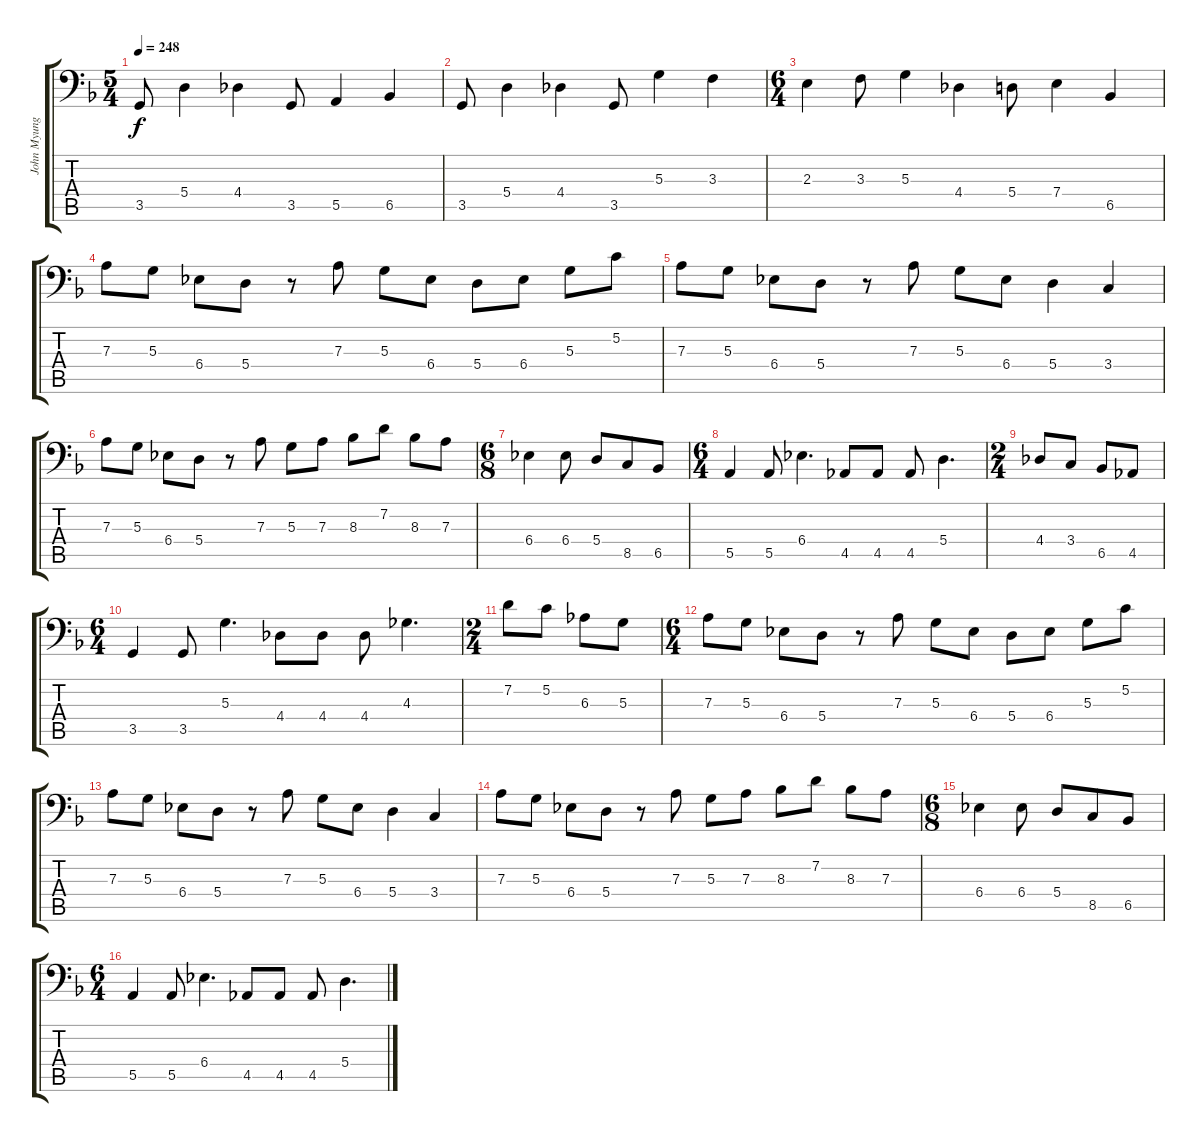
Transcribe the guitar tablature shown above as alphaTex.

\track ("John Myung Bass" "John Myung") {instrument electricbassfinger}
\staff {score tabs}
\tuning (C3 G2 D2 A1 E1 B0) {hide}
\ts (5 4)
\tempo 248
\clef f4
\ks dminor
3.5.8{dy f} 5.4.4 4.4.4 3.5.8 5.5.4 6.5.4 |
3.5.8 5.4.4 4.4.4 3.5.8 5.3.4 3.3.4 |
\ts (6 4)
2.3.4 3.3.8 5.3.4 4.4.4 5.4.8 7.4.4 6.5.4 |
7.3.8 5.3.8 6.4.8 5.4.8 r.8 7.3.8 5.3.8 6.4.8 5.4.8 6.4.8 5.3.8 5.2.8 |
7.3.8 5.3.8 6.4.8 5.4.8 r.8 7.3.8 5.3.8 6.4.8 5.4.4 3.4.4 |
7.3.8 5.3.8 6.4.8 5.4.8 r.8 7.3.8 5.3.8 7.3.8 8.3.8 7.2.8 8.3.8 7.3.8 |
\ts (6 8)
6.4.4 6.4.8 5.4.8 8.5.8 6.5.8 |
\ts (6 4)
5.5.4 5.5.8 6.4.4{d} 4.5.8 4.5.8 4.5.8 5.4.4{d} |
\ts (2 4)
4.4.8 3.4.8 6.5.8 4.5.8 |
\ts (6 4)
3.5.4 3.5.8 5.3.4{d} 4.4.8 4.4.8 4.4.8 4.3.4{d} |
\ts (2 4)
7.2.8 5.2.8 6.3.8 5.3.8 |
\ts (6 4)
7.3.8 5.3.8 6.4.8 5.4.8 r.8 7.3.8 5.3.8 6.4.8 5.4.8 6.4.8 5.3.8 5.2.8 |
7.3.8 5.3.8 6.4.8 5.4.8 r.8 7.3.8 5.3.8 6.4.8 5.4.4 3.4.4 |
7.3.8 5.3.8 6.4.8 5.4.8 r.8 7.3.8 5.3.8 7.3.8 8.3.8 7.2.8 8.3.8 7.3.8 |
\ts (6 8)
6.4.4 6.4.8 5.4.8 8.5.8 6.5.8 |
\ts (6 4)
5.5.4 5.5.8 6.4.4{d} 4.5.8 4.5.8 4.5.8 5.4.4{d}
